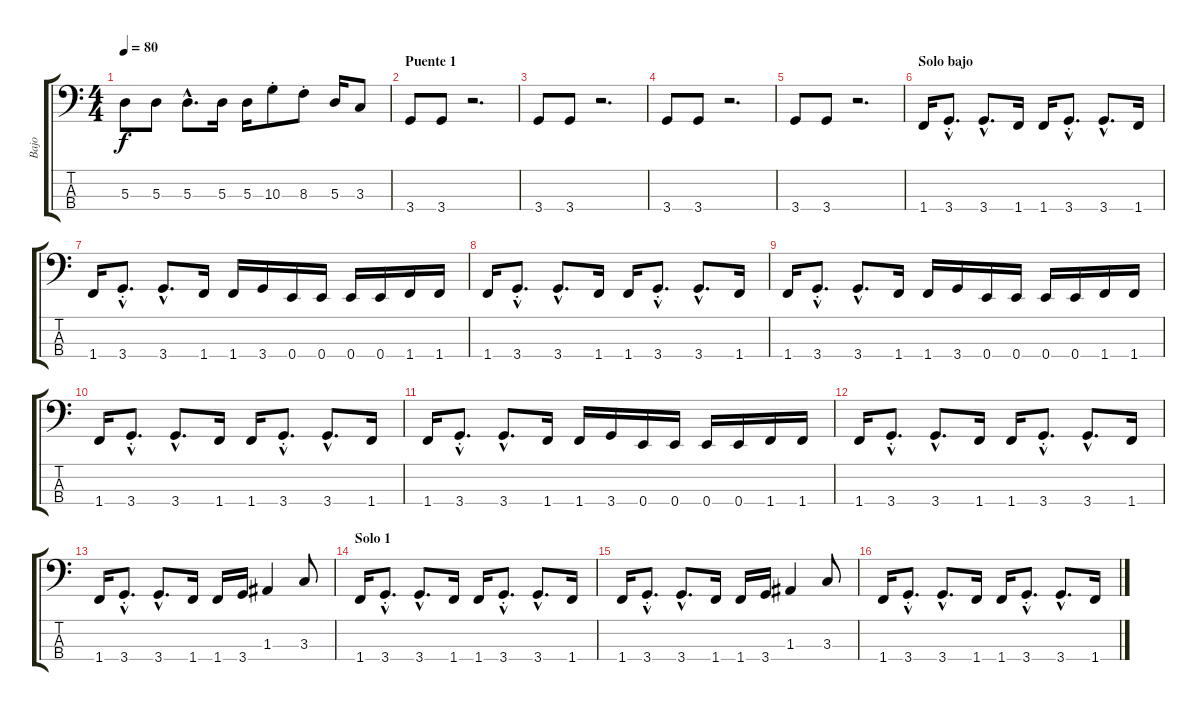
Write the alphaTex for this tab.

\track ("Bajo" "Bajo") {instrument electricbasspick}
\staff {score tabs}
\tuning (G2 D2 A1 E1) {hide}
\ts (4 4)
\tempo 80
\clef f4
\ks c
5.3.8{dy f} 5.3.8 5.3{hac}.8{d} 5.3.16 5.3.16 10.3{st}.8 8.3{st}.8 5.3.16 3.3.8 |
\section ("" "Puente 1")
3.4.8 3.4.8 r.2{d} |
3.4.8 3.4.8 r.2{d} |
3.4.8 3.4.8 r.2{d} |
3.4.8 3.4.8 r.2{d} |
\section ("" "Solo bajo")
1.4.16 3.4{hac st}.8{d} 3.4{hac}.8{d} 1.4.16 1.4.16 3.4{hac st}.8{d} 3.4{hac}.8{d} 1.4.16 |
1.4.16 3.4{hac st}.8{d} 3.4{hac}.8{d} 1.4.16 1.4.16 3.4.16 0.4.16 0.4.16 0.4.16 0.4.16 1.4.16 1.4.16 |
1.4.16 3.4{hac st}.8{d} 3.4{hac}.8{d} 1.4.16 1.4.16 3.4{hac st}.8{d} 3.4{hac}.8{d} 1.4.16 |
1.4.16 3.4{hac st}.8{d} 3.4{hac}.8{d} 1.4.16 1.4.16 3.4.16 0.4.16 0.4.16 0.4.16 0.4.16 1.4.16 1.4.16 |
1.4.16 3.4{hac st}.8{d} 3.4{hac}.8{d} 1.4.16 1.4.16 3.4{hac st}.8{d} 3.4{hac}.8{d} 1.4.16 |
1.4.16 3.4{hac st}.8{d} 3.4{hac}.8{d} 1.4.16 1.4.16 3.4.16 0.4.16 0.4.16 0.4.16 0.4.16 1.4.16 1.4.16 |
1.4.16 3.4{hac st}.8{d} 3.4{hac}.8{d} 1.4.16 1.4.16 3.4{hac st}.8{d} 3.4{hac}.8{d} 1.4.16 |
1.4.16 3.4{hac st}.8{d} 3.4{hac}.8{d} 1.4.16 1.4.16 3.4.16 1.3.4 3.3.8 |
\section ("" "Solo 1")
1.4.16 3.4{hac st}.8{d} 3.4{hac}.8{d} 1.4.16 1.4.16 3.4{hac st}.8{d} 3.4{hac}.8{d} 1.4.16 |
1.4.16 3.4{hac st}.8{d} 3.4{hac}.8{d} 1.4.16 1.4.16 3.4.16 1.3.4 3.3.8 |
1.4.16 3.4{hac st}.8{d} 3.4{hac}.8{d} 1.4.16 1.4.16 3.4{hac st}.8{d} 3.4{hac}.8{d} 1.4.16
